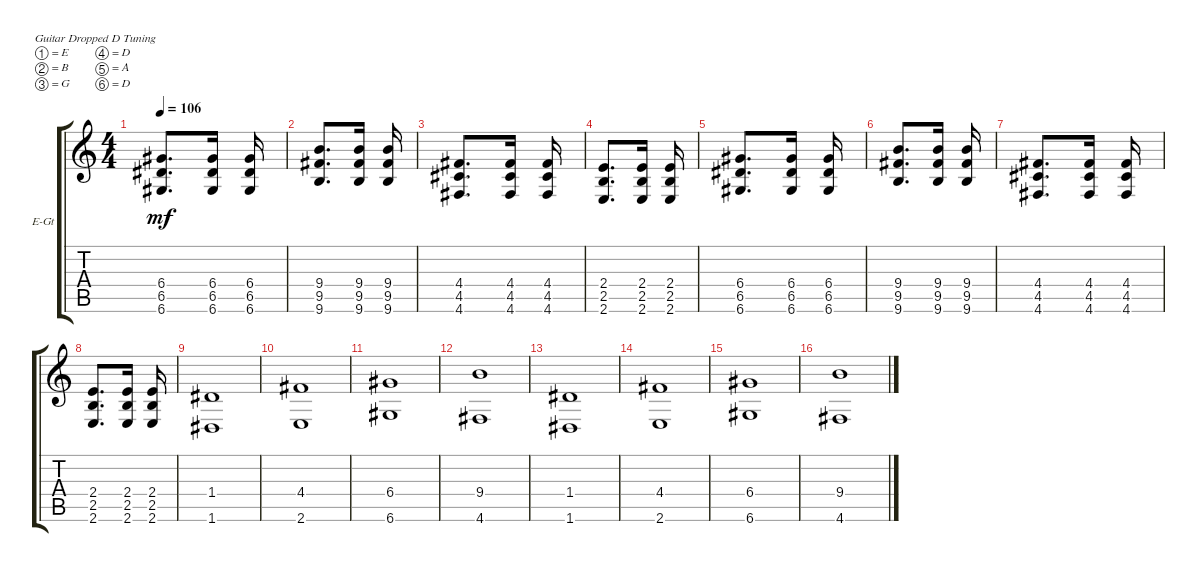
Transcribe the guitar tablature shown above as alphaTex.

\defaultSystemsLayout 4
\bracketExtendMode groupsimilarinstruments
\firstSystemTrackNameOrientation horizontal
\otherSystemsTrackNameOrientation horizontal
\track ("Electric Guitar" "E-Gt") {instrument overdrivenguitar}
\staff {score tabs}
\tuning (E4 B3 G3 D3 A2 D2)
\ts (4 4)
\tempo 106
\clef g2
\ks c
(6.4 6.5 6.6).8{d dy mf} (6.6 6.5 6.4).16 (6.4 6.5 6.6).16 |
(9.4 9.5 9.6).8{d} (9.6 9.5 9.4).16 (9.4 9.5 9.6).16 |
(4.4 4.5 4.6).8{d} (4.6 4.5 4.4).16 (4.4 4.5 4.6).16 |
(2.4 2.5 2.6).8{d} (2.6 2.5 2.4).16 (2.4 2.5 2.6).16 |
(6.4 6.5 6.6).8{d} (6.6 6.5 6.4).16 (6.4 6.5 6.6).16 |
(9.4 9.5 9.6).8{d} (9.6 9.5 9.4).16 (9.4 9.5 9.6).16 |
(4.4 4.5 4.6).8{d} (4.6 4.5 4.4).16 (4.4 4.5 4.6).16 |
(2.4 2.5 2.6).8{d} (2.6 2.5 2.4).16 (2.4 2.5 2.6).16 |
(1.6 1.4).1 |
(2.6 4.4).1 |
(6.6 6.4).1 |
(9.4 4.6).1 |
(1.6 1.4).1 |
(2.6 4.4).1 |
(6.6 6.4).1 |
(9.4 4.6).1
